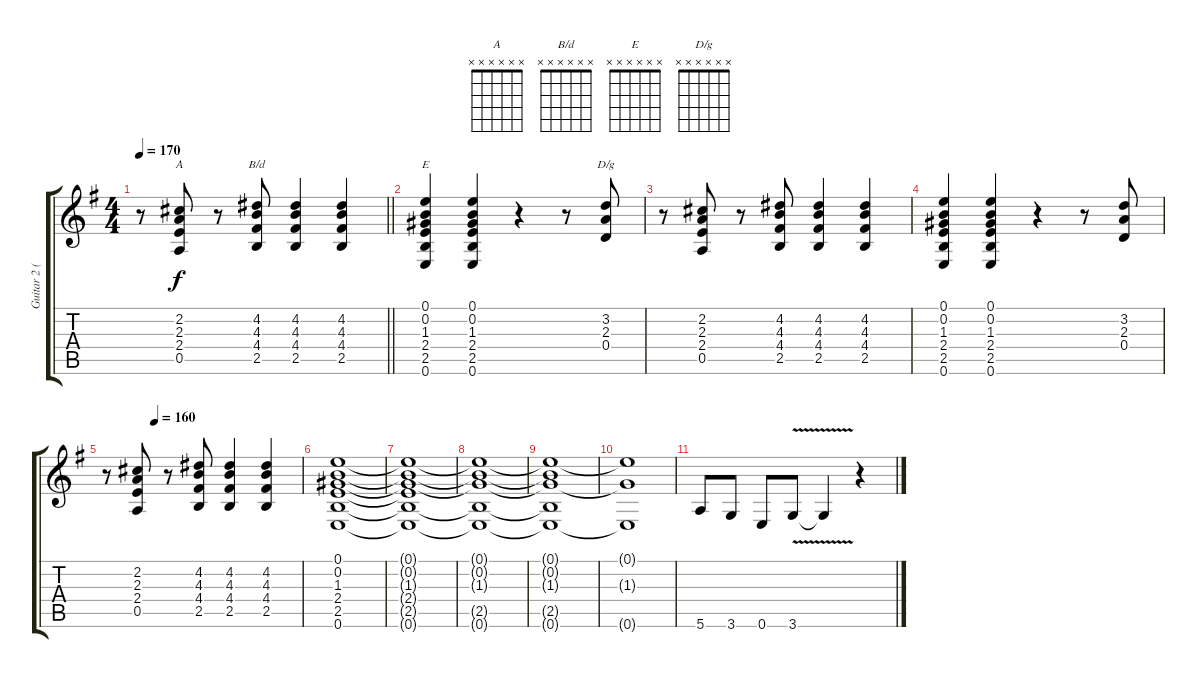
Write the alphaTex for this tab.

\track ("Guitar 2 (right)" "Guitar 2 (") {instrument overdrivenguitar}
\staff {score tabs}
\tuning (E4 B3 G3 D3 A2 E2) {hide}
\chord ("A" x x x x x x)
\chord ("B/d" x x x x x x)
\chord ("E" x x x x x x)
\chord ("D/g" x x x x x x)
\ts (4 4)
\tempo 170
\clef g2
\barLineRight lightlight
\ks eminor
r.8{dy f} (2.2 2.3 2.4 0.5).8{ch "A"} r.8 (4.2 4.3 4.4 2.5).8{ch "B/d"} (4.2 4.3 4.4 2.5).4 (4.2 4.3 4.4 2.5).4 |
(0.1 0.2 1.3 2.4 2.5 0.6).4{ch "E"} (0.1 0.2 1.3 2.4 2.5 0.6).4 r.4 r.8 (3.2 2.3 0.4).8{ch "D/g"} |
r.8 (2.2 2.3 2.4 0.5).8 r.8 (4.2 4.3 4.4 2.5).8 (4.2 4.3 4.4 2.5).4 (4.2 4.3 4.4 2.5).4 |
(0.1 0.2 1.3 2.4 2.5 0.6).4 (0.1 0.2 1.3 2.4 2.5 0.6).4 r.4 r.8 (3.2 2.3 0.4).8 |
\tempo (160 0.25)
r.8 (2.2 2.3 2.4 0.5).8 r.8 (4.2 4.3 4.4 2.5).8 (4.2 4.3 4.4 2.5).4 (4.2 4.3 4.4 2.5).4 |
(0.1 0.2 1.3 2.4 2.5 0.6).1 |
(0.1{t} 0.2{t} 1.3{t} 2.4{t} 2.5{t} 0.6{t}).1 |
(0.1{t} 0.2{t} 1.3{t} 2.5{t} 0.6{t}).1 |
(0.1{t} 0.2{t} 1.3{t} 2.5{t} 0.6{t}).1 |
(0.1{t} 1.3{t} 0.6{t}).1 |
5.6.8 3.6.8 0.6.8 3.6{v}.8 3.6{t}.4 r.4
